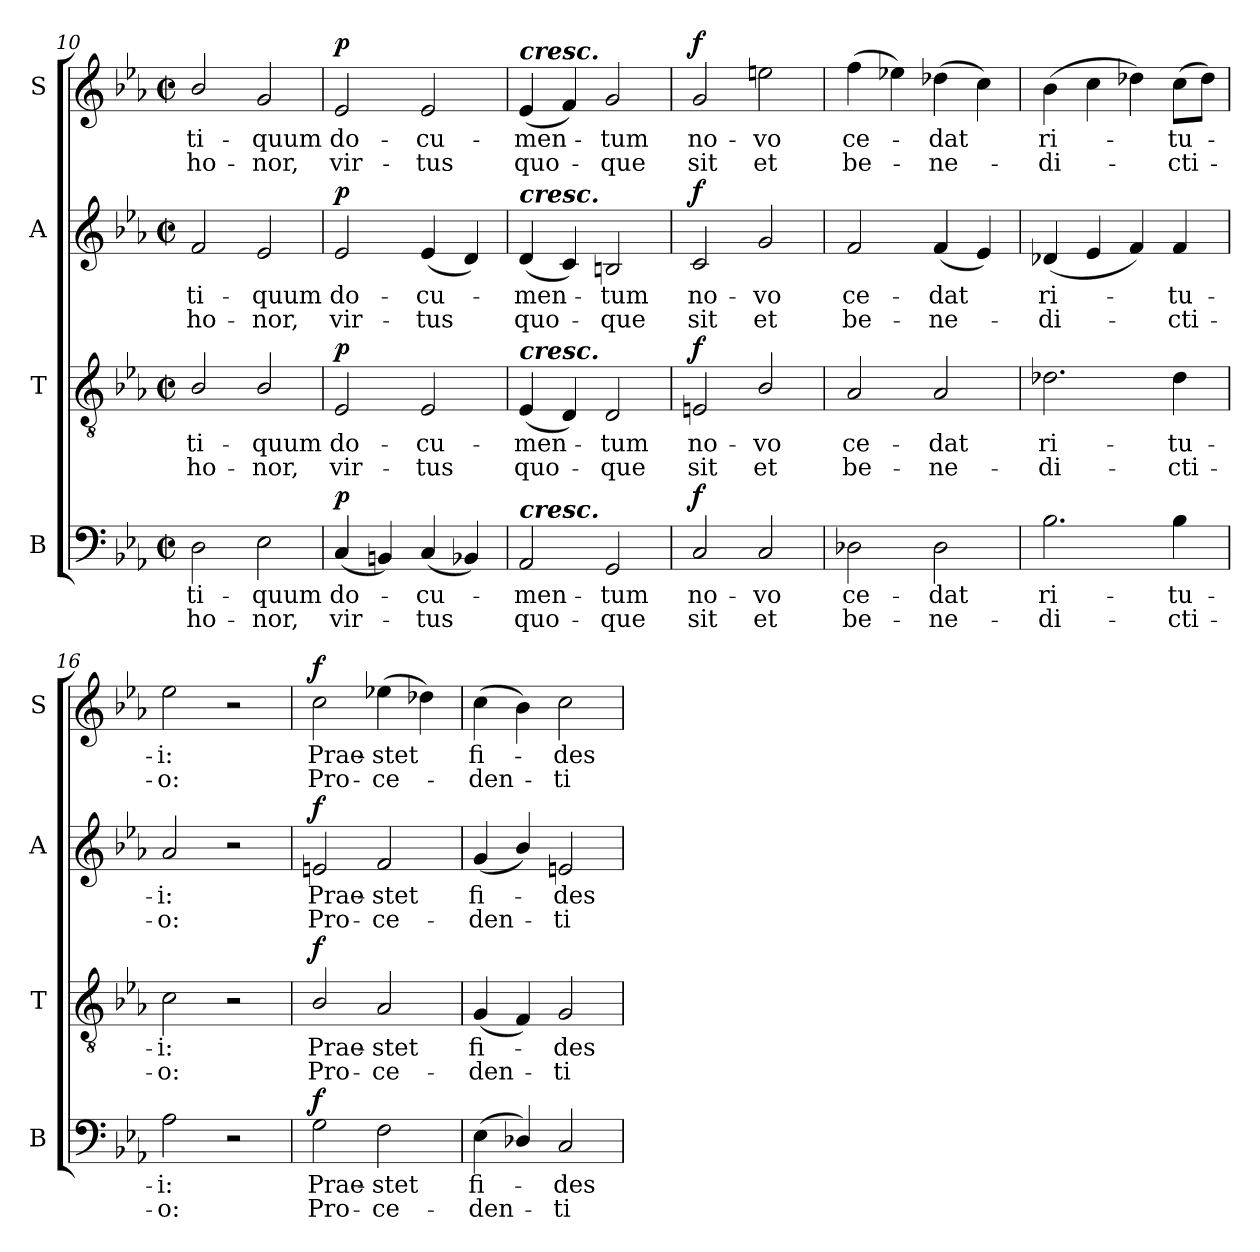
**kern	**text	**text	**dynam	**kern	**text	**text	**dynam	**kern	**text	**text	**dynam	**kern	**text	**text	**dynam
*part4	*part4	*part4	*part4	*part3	*part3	*part3	*part3	*part2	*part2	*part2	*part2	*part1	*part1	*part1	*part1
*staff4	*staff4	*staff4	*staff4	*staff3	*staff3	*staff3	*staff3	*staff2	*staff2	*staff2	*staff2	*staff1	*staff1	*staff1	*staff1
*I"B	*	*	*	*I"T	*	*	*	*I"A	*	*	*	*I"S	*	*	*
*I'B	*	*	*	*I'T	*	*	*	*I'A	*	*	*	*I'S	*	*	*
!!LO:PB:g=z
*clefF4	*	*	*	*clefGv2	*	*	*	*clefG2	*	*	*	*clefG2	*	*	*
*k[b-e-a-]	*	*	*	*k[b-e-a-]	*	*	*	*k[b-e-a-]	*	*	*	*k[b-e-a-]	*	*	*
*E-:	*	*	*	*E-:	*	*	*	*E-:	*	*	*	*E-:	*	*	*
*M2/2	*	*	*	*M2/2	*	*	*	*M2/2	*	*	*	*M2/2	*	*	*
*met(c|)	*	*	*	*met(c|)	*	*	*	*met(c|)	*	*	*	*met(c|)	*	*	*
=10	=10	=10	=10	=10	=10	=10	=10	=10	=10	=10	=10	=10	=10	=10	=10
!	!LO:LY:b	!LO:LY:b	!	!	!LO:LY:b	!LO:LY:b	!	!	!LO:LY:b	!LO:LY:b	!	!	!LO:LY:b	!LO:LY:b	!
2D\	ti-	-ho-	.	2B-/	ti-	-ho-	.	2f/	ti-	-ho-	.	2b-/	ti-	-ho-	.
!	!LO:LY:b	!LO:LY:b	!	!	!LO:LY:b	!LO:LY:b	!	!	!LO:LY:b	!LO:LY:b	!	!	!LO:LY:b	!LO:LY:b	!
2E-\	-quum	nor,	.	2B-/	-quum	nor,	.	2e-/	-quum	nor,	.	2g/	-quum	nor,	.
=11	=11	=11	=11	=11	=11	=11	=11	=11	=11	=11	=11	=11	=11	=11	=11
!	!LO:LY:b	!LO:LY:b	!LO:DY:b	!	!LO:LY:b	!LO:LY:b	!LO:DY:b	!	!LO:LY:b	!LO:LY:b	!LO:DY:b	!	!LO:LY:b	!LO:LY:b	!LO:DY:b
(<4C/	do-	vir-	p	2E-/	do-	-vir-	p	2e-/	do-	-vir-	p	2e-/	do-	-vir-	p
4BBn/)	.	.	.	.	.	.	.	.	.	.	.	.	.	.	.
!	!LO:LY:b	!LO:LY:b	!	!	!LO:LY:b	!LO:LY:b	!	!	!LO:LY:b	!LO:LY:b	!	!	!LO:LY:b	!LO:LY:b	!
(<4C/	cu-	tus	.	2E-/	-cu-	-tus	.	(<4e-/	-cu-	-tus	.	2e-/	-cu-	-tus	.
4BB-X/)	.	.	.	.	.	.	.	4d/)	.	.	.	.	.	.	.
=12	=12	=12	=12	=12	=12	=12	=12	=12	=12	=12	=12	=12	=12	=12	=12
!	!	!	!	!	!	!	!	!	!	!	!	!LO:TX:a:Bi:t=cresc.	!	!	!
!	!	!	!	!	!	!	!	!LO:TX:a:Bi:t=cresc.	!	!	!	!	!	!	!
!	!	!	!	!LO:TX:a:Bi:t=cresc.	!	!	!	!	!	!	!	!	!	!	!
!LO:TX:a:Bi:t=cresc.	!	!	!	!	!	!	!	!	!	!	!	!	!	!	!
!	!LO:LY:b	!LO:LY:b	!	!	!LO:LY:b	!LO:LY:b	!	!	!LO:LY:b	!LO:LY:b	!	!	!LO:LY:b	!LO:LY:b	!
2AA-/	men-	-quo-	.	(<4E-/	men-	quo-	.	(<4d/	men-	-quo-	.	(<4e-/	men-	quo-	.
.	.	.	.	4D/)	.	.	.	4c/)	.	.	.	4f/)	.	.	.
!	!LO:LY:b	!LO:LY:b	!	!	!LO:LY:b	!LO:LY:b	!	!	!LO:LY:b	!LO:LY:b	!	!	!LO:LY:b	!LO:LY:b	!
2GG/	-tum	que	.	2D/	tum	que	.	2Bn/	-tum	que	.	2g/	tum	que	.
=13	=13	=13	=13	=13	=13	=13	=13	=13	=13	=13	=13	=13	=13	=13	=13
!	!LO:LY:b	!LO:LY:b	!LO:DY:b	!	!LO:LY:b	!LO:LY:b	!LO:DY:b	!	!LO:LY:b	!LO:LY:b	!LO:DY:b	!	!LO:LY:b	!LO:LY:b	!LO:DY:b
2C/	no-	-sit	f	2En/	no-	-sit	f	2c/	no-	-sit	f	2g/	no-	-sit	f
!	!LO:LY:b	!LO:LY:b	!	!	!LO:LY:b	!LO:LY:b	!	!	!LO:LY:b	!LO:LY:b	!	!	!LO:LY:b	!LO:LY:b	!
2C/	vo	et	.	2B-/	vo	et	.	2g/	vo	et	.	2een\	vo	et	.
=14	=14	=14	=14	=14	=14	=14	=14	=14	=14	=14	=14	=14	=14	=14	=14
!	!LO:LY:b	!LO:LY:b	!	!	!LO:LY:b	!LO:LY:b	!	!	!LO:LY:b	!LO:LY:b	!	!	!LO:LY:b	!LO:LY:b	!
2D-X\	ce-	-be-	.	2A-/	ce-	-be-	.	2f/	ce-	-be-	.	(>4ff\	ce-	be-	.
.	.	.	.	.	.	.	.	.	.	.	.	4ee-X\)	.	.	.
!	!LO:LY:b	!LO:LY:b	!	!	!LO:LY:b	!LO:LY:b	!	!	!LO:LY:b	!LO:LY:b	!	!	!LO:LY:b	!LO:LY:b	!
2D-\	-dat	ne-	.	2A-/	-dat	ne-	.	(<4f/	-dat	ne-	.	(>4dd-X\	dat	ne-	.
.	.	.	.	.	.	.	.	4e-/)	.	.	.	4cc\)	.	.	.
=15	=15	=15	=15	=15	=15	=15	=15	=15	=15	=15	=15	=15	=15	=15	=15
!	!LO:LY:b	!LO:LY:b	!	!	!LO:LY:b	!LO:LY:b	!	!	!LO:LY:b	!LO:LY:b	!	!	!LO:LY:b	!LO:LY:b	!
2.B-\	-ri-	-di-	.	2.d-X\	-ri-	-di-	.	(<4d-X/	-ri-	di-	.	(>4b-\	ri-	di-	.
.	.	.	.	.	.	.	.	4e-/	.	.	.	4cc\	.	.	.
.	.	.	.	.	.	.	.	4f/)	.	.	.	4dd-X\)	.	.	.
!	!LO:LY:b	!LO:LY:b	!	!	!LO:LY:b	!LO:LY:b	!	!	!LO:LY:b	!LO:LY:b	!	!	!LO:LY:b	!LO:LY:b	!
4B-\	-tu-	-cti-	.	4d-\	-tu-	-cti-	.	4f/	tu-	-cti-	.	(>8cc\L	tu-	cti-	.
.	.	.	.	.	.	.	.	.	.	.	.	8dd-\J)	.	.	.
=16	=16	=16	=16	=16	=16	=16	=16	=16	=16	=16	=16	=16	=16	=16	=16
!	!LO:LY:b	!LO:LY:b	!	!	!LO:LY:b	!LO:LY:b	!	!	!LO:LY:b	!LO:LY:b	!	!	!LO:LY:b	!LO:LY:b	!
2A-\	-i:	o:	.	2c\	-i:	o:	.	2a-/	-i:	o:	.	2ee-\	i:	o:	.
2r	.	.	.	2r	.	.	.	2r	.	.	.	2r	.	.	.
=17	=17	=17	=17	=17	=17	=17	=17	=17	=17	=17	=17	=17	=17	=17	=17
!	!LO:LY:b	!LO:LY:b	!LO:DY:b	!	!LO:LY:b	!LO:LY:b	!LO:DY:b	!	!LO:LY:b	!LO:LY:b	!LO:DY:b	!	!LO:LY:b	!LO:LY:b	!LO:DY:b
2G\	Prae-	-Pro-	f	2B-/	Prae-	-Pro-	f	2en/	Prae-	-Pro-	f	2cc\	Prae-	-Pro-	f
!	!LO:LY:b	!LO:LY:b	!	!	!LO:LY:b	!LO:LY:b	!	!	!LO:LY:b	!LO:LY:b	!	!	!LO:LY:b	!LO:LY:b	!
2F\	-stet	ce-	.	2A-/	-stet	ce-	.	2f/	-stet	ce-	.	(>4ee-X\	-stet	ce-	.
.	.	.	.	.	.	.	.	.	.	.	.	4dd-X\)	.	.	.
!!LO:LB:g=z
=18	=18	=18	=18	=18	=18	=18	=18	=18	=18	=18	=18	=18	=18	=18	=18
!	!LO:LY:b	!LO:LY:b	!	!	!LO:LY:b	!LO:LY:b	!	!	!LO:LY:b	!LO:LY:b	!	!	!LO:LY:b	!LO:LY:b	!
(<4E-\	-fi-	den-	.	(<4G/	-fi-	den-	.	(<4g/	-fi-	den-	.	(>4cc\	fi-	den-	.
4D-X/)	.	.	.	4F/)	.	.	.	4b-/)	.	.	.	4b-\)	.	.	.
!	!LO:LY:b	!LO:LY:b	!	!	!LO:LY:b	!LO:LY:b	!	!	!LO:LY:b	!LO:LY:b	!	!	!LO:LY:b	!LO:LY:b	!
2C/	des	ti	.	2G/	des	ti	.	2en/	des	ti	.	2cc\	des	ti	.
=	=	=	=	=	=	=	=	=	=	=	=	=	=	=	=
*-	*-	*-	*-	*-	*-	*-	*-	*-	*-	*-	*-	*-	*-	*-	*-
